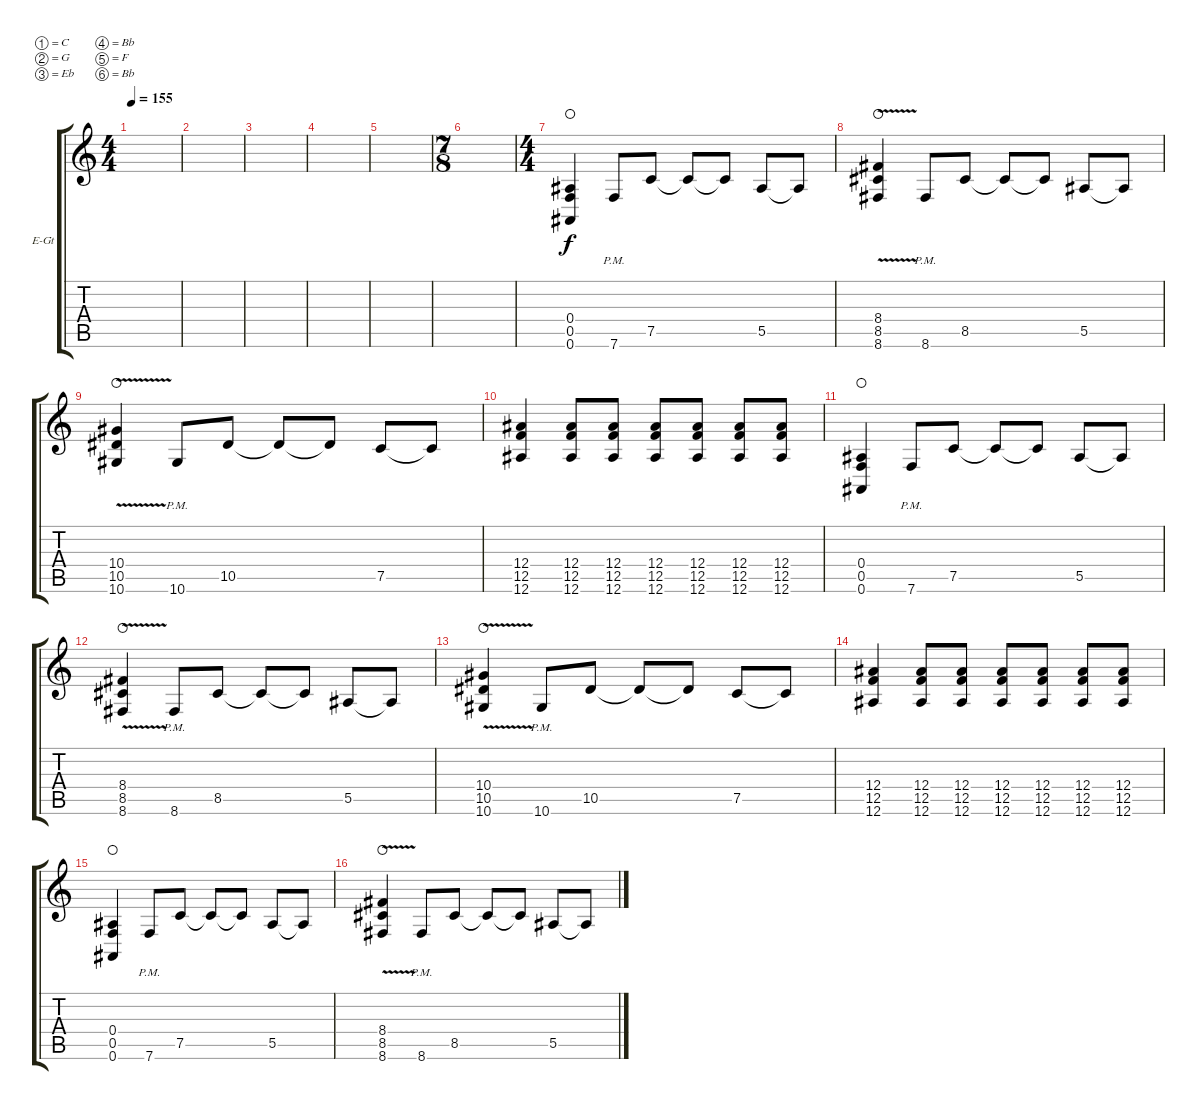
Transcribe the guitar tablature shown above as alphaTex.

\defaultSystemsLayout 4
\bracketExtendMode groupsimilarinstruments
\firstSystemTrackNameOrientation horizontal
\otherSystemsTrackNameOrientation horizontal
\track ("Rythm Guitar" "E-Gt") {instrument distortionguitar}
\staff {score tabs}
\tuning (C4 G3 Eb3 Bb2 F2 Bb1)
\ts (4 4)
\tempo 155
\clef g2
\ks c
|
|
|
|
|
\ts (7 8)
|
\ts (4 4)
(0.6 0.5 0.4).4{waho} 7.6{pm}.8 7.5.8 7.5{t}.8 7.5{t}.8 5.5.8 5.5{t}.8 |
(8.6{v} 8.5 8.4).4{waho} 8.6{pm}.8 8.5.8 8.5{t}.8 8.5{t}.8 5.5.8 5.5{t}.8 |
(10.6{v} 10.5 10.4).4{waho} 10.6{pm}.8 10.5.8 10.5{t}.8 10.5{t}.8 7.5.8 7.5{t}.8 |
(12.6 12.5 12.4).4 (12.6 12.5 12.4).8 (12.6 12.5 12.4).8 (12.6 12.4 12.5).8 (12.6 12.5 12.4).8 (12.6 12.4 12.5).8 (12.6 12.5 12.4).8 |
(0.6 0.5 0.4).4{waho} 7.6{pm}.8 7.5.8 7.5{t}.8 7.5{t}.8 5.5.8 5.5{t}.8 |
(8.6{v} 8.5 8.4).4{waho} 8.6{pm}.8 8.5.8 8.5{t}.8 8.5{t}.8 5.5.8 5.5{t}.8 |
(10.6{v} 10.5 10.4).4{waho} 10.6{pm}.8 10.5.8 10.5{t}.8 10.5{t}.8 7.5.8 7.5{t}.8 |
(12.6 12.5 12.4).4 (12.6 12.5 12.4).8 (12.6 12.5 12.4).8 (12.6 12.4 12.5).8 (12.6 12.5 12.4).8 (12.6 12.4 12.5).8 (12.6 12.5 12.4).8 |
(0.6 0.5 0.4).4{waho} 7.6{pm}.8 7.5.8 7.5{t}.8 7.5{t}.8 5.5.8 5.5{t}.8 |
(8.6{v} 8.5 8.4).4{waho} 8.6{pm}.8 8.5.8 8.5{t}.8 8.5{t}.8 5.5.8 5.5{t}.8
